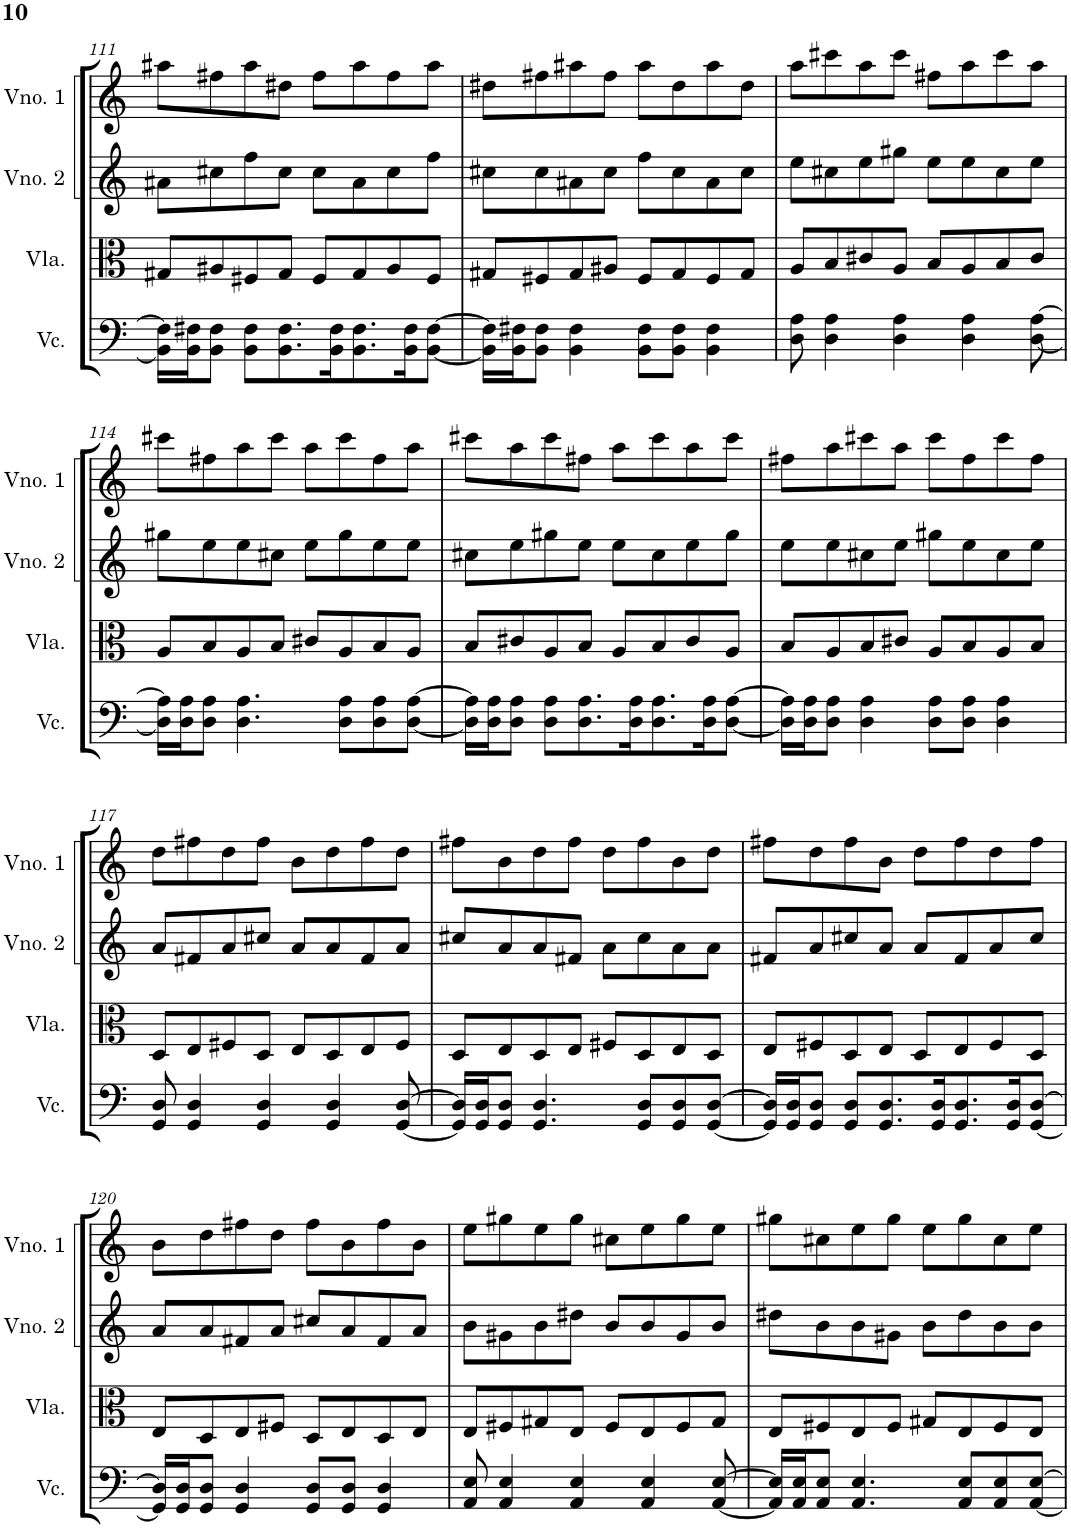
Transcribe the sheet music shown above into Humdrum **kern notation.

**kern	**kern	**kern	**kern
*part4	*part3	*part2	*part1
*staff4	*staff3	*staff2	*staff1
*I"Violoncelo	*I"Viola	*I"Violino 2	*I"Violino 1
*I'Vc.	*I'Vla.	*I'Vno. 2	*I'Vno. 1
!!LO:PB:g=z
*clefF4	*clefC3	*clefG2	*clefG2
*k[]	*k[]	*k[]	*k[]
*M4/4	*M4/4	*M4/4	*M4/4
=111	=111	=111	=111
16BB\] 16F#\]LL	8G#X/L	8a#X\L	8aa#X\L
16BB\ 16F#X\J	.	.	.
8BB\ 8F#\J	8A#X/	8cc#X\	8ff#X\
8BB\ 8F#\L	8F#X/	8ff\	8aa#\
8.BB\ 8.F#\	8G#/J	8cc#\J	8dd#X\J
.	8F#/L	8cc#\L	8ff#\L
16BB\ 16F#\K	.	.	.
8.BB\ 8.F#\	8G#/	8a#\	8aa#\
.	8A#/	8cc#\	8ff#\
16BB\ 16F#\K	.	.	.
[8BB\ [8F#\J	8F#/J	8ff\J	8aa#\J
=112	=112	=112	=112
16BB\] 16F#\]LL	8G#X/L	8cc#X\L	8dd#X\L
16BB\ 16F#X\J	.	.	.
8BB\ 8F#\J	8F#X/	8cc#\	8ff#X\
4BB\ 4F#\	8G#/	8a#X\	8aa#X\
.	8A#X/J	8cc#\J	8ff#\J
8BB\ 8F#\L	8F#/L	8ff\L	8aa#\L
8BB\ 8F#\J	8G#/	8cc#\	8dd#\
4BB\ 4F#\	8F#/	8a#\	8aa#\
.	8G#/J	8cc#\J	8dd#\J
=113	=113	=113	=113
8D\ 8A\	8A/L	8ee\L	8aa\L
4D\ 4A\	8B/	8cc#X\	8ccc#X\
.	8c#X/	8ee\	8aa\
4D\ 4A\	8A/J	8gg#X\J	8ccc#\J
.	8B/L	8ee\L	8ff#X\L
4D\ 4A\	8A/	8ee\	8aa\
.	8B/	8cc#\	8ccc#\
[8D\ [8A\	8c#/J	8ee\J	8aa\J
!!LO:LB:g=z
=114	=114	=114	=114
16D\] 16A\]LL	8A/L	8gg#X\L	8ccc#X\L
16D\ 16A\J	.	.	.
8D\ 8A\J	8B/	8ee\	8ff#X\
4.D\ 4.A\	8A/	8ee\	8aa\
.	8B/J	8cc#X\J	8ccc#\J
.	8c#X/L	8ee\L	8aa\L
8D\ 8A\L	8A/	8gg#\	8ccc#\
8D\ 8A\	8B/	8ee\	8ff#\
[8D\ [8A\J	8A/J	8ee\J	8aa\J
=115	=115	=115	=115
16D\] 16A\]LL	8B/L	8cc#X\L	8ccc#X\L
16D\ 16A\J	.	.	.
8D\ 8A\J	8c#X/	8ee\	8aa\
8D\ 8A\L	8A/	8gg#X\	8ccc#\
8.D\ 8.A\	8B/J	8ee\J	8ff#X\J
.	8A/L	8ee\L	8aa\L
16D\ 16A\K	.	.	.
8.D\ 8.A\	8B/	8cc#\	8ccc#\
.	8c#/	8ee\	8aa\
16D\ 16A\K	.	.	.
[8D\ [8A\J	8A/J	8gg#\J	8ccc#\J
=116	=116	=116	=116
16D\] 16A\]LL	8B/L	8ee\L	8ff#X\L
16D\ 16A\J	.	.	.
8D\ 8A\J	8A/	8ee\	8aa\
4D\ 4A\	8B/	8cc#X\	8ccc#X\
.	8c#X/J	8ee\J	8aa\J
8D\ 8A\L	8A/L	8gg#X\L	8ccc#\L
8D\ 8A\J	8B/	8ee\	8ff#\
4D\ 4A\	8A/	8cc#\	8ccc#\
.	8B/J	8ee\J	8ff#\J
!!LO:LB:g=z
=117	=117	=117	=117
8GG/ 8D/	8D/L	8a/L	8dd\L
4GG/ 4D/	8E/	8f#X/	8ff#X\
.	8F#X/	8a/	8dd\
4GG/ 4D/	8D/J	8cc#X/J	8ff#\J
.	8E/L	8a/L	8b\L
4GG/ 4D/	8D/	8a/	8dd\
.	8E/	8f#/	8ff#\
[8GG/ [8D/	8F#/J	8a/J	8dd\J
=118	=118	=118	=118
16GG/] 16D/]LL	8D/L	8cc#X/L	8ff#X\L
16GG/ 16D/J	.	.	.
8GG/ 8D/J	8E/	8a/	8b\
4.GG/ 4.D/	8D/	8a/	8dd\
.	8E/J	8f#X/J	8ff#\J
.	8F#X/L	8a\L	8dd\L
8GG/ 8D/L	8D/	8cc#\	8ff#\
8GG/ 8D/	8E/	8a\	8b\
[8GG/ [8D/J	8D/J	8a\J	8dd\J
=119	=119	=119	=119
16GG/] 16D/]LL	8E/L	8f#X/L	8ff#X\L
16GG/ 16D/J	.	.	.
8GG/ 8D/J	8F#X/	8a/	8dd\
8GG/ 8D/L	8D/	8cc#X/	8ff#\
8.GG/ 8.D/	8E/J	8a/J	8b\J
.	8D/L	8a/L	8dd\L
16GG/ 16D/K	.	.	.
8.GG/ 8.D/	8E/	8f#/	8ff#\
.	8F#/	8a/	8dd\
16GG/ 16D/K	.	.	.
[8GG/ [8D/J	8D/J	8cc#/J	8ff#\J
!!LO:LB:g=z
=120	=120	=120	=120
16GG/] 16D/]LL	8E/L	8a/L	8b\L
16GG/ 16D/J	.	.	.
8GG/ 8D/J	8D/	8a/	8dd\
4GG/ 4D/	8E/	8f#X/	8ff#X\
.	8F#X/J	8a/J	8dd\J
8GG/ 8D/L	8D/L	8cc#X/L	8ff#\L
8GG/ 8D/J	8E/	8a/	8b\
4GG/ 4D/	8D/	8f#/	8ff#\
.	8E/J	8a/J	8b\J
=121	=121	=121	=121
8AA/ 8E/	8E/L	8b\L	8ee\L
4AA/ 4E/	8F#X/	8g#X\	8gg#X\
.	8G#X/	8b\	8ee\
4AA/ 4E/	8E/J	8dd#X\J	8gg#\J
.	8F#/L	8b/L	8cc#X\L
4AA/ 4E/	8E/	8b/	8ee\
.	8F#/	8g#/	8gg#\
[8AA/ [8E/	8G#/J	8b/J	8ee\J
=122	=122	=122	=122
16AA/] 16E/]LL	8E/L	8dd#X\L	8gg#X\L
16AA/ 16E/J	.	.	.
8AA/ 8E/J	8F#X/	8b\	8cc#X\
4.AA/ 4.E/	8E/	8b\	8ee\
.	8F#/J	8g#X\J	8gg#\J
.	8G#X/L	8b\L	8ee\L
8AA/ 8E/L	8E/	8dd#\	8gg#\
8AA/ 8E/	8F#/	8b\	8cc#\
[8AA/ [8E/J	8E/J	8b\J	8ee\J
=	=	=	=
*-	*-	*-	*-
